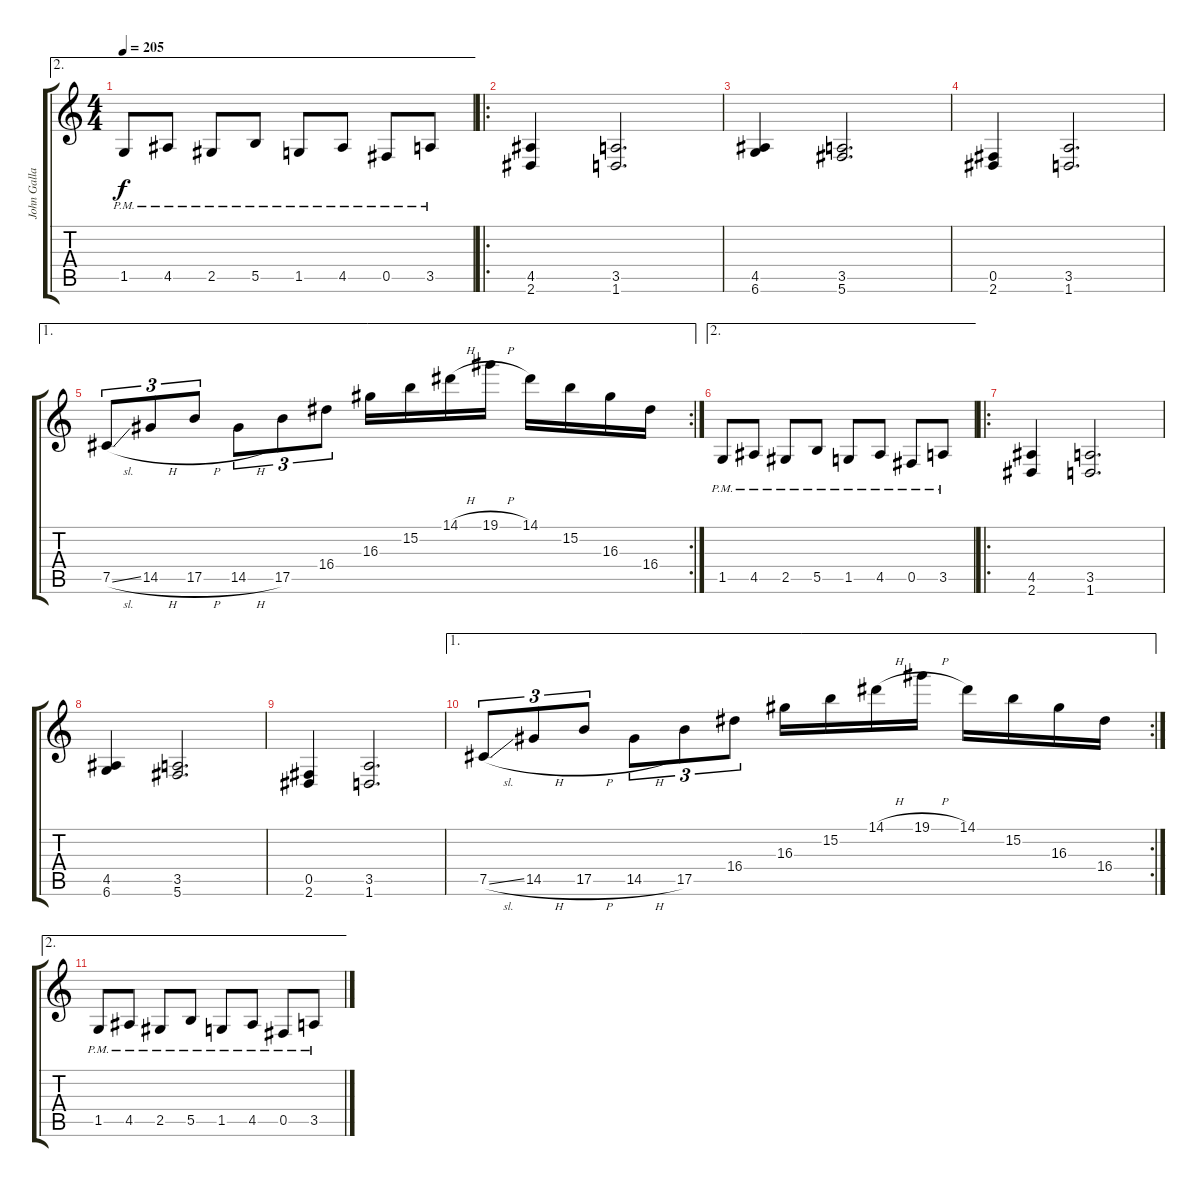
\track ("John Gallagher" "John Galla") {instrument overdrivenguitar}
\staff {score tabs}
\tuning (Db4 Ab3 E3 B2 Gb2 Db2) {hide}
\ae 2
\ts (4 4)
\tempo 205
\clef g2
\ks c
1.5{pm}.8{dy f} 4.5{pm}.8 2.5{pm}.8 5.5{pm}.8 1.5{pm}.8 4.5{pm}.8 0.5{pm}.8 3.5{pm}.8 |
\ro
(4.5 2.6).4 (3.5 1.6).2{d} |
(4.5 6.6).4 (3.5 5.6).2{d} |
(0.5 2.6).4 (3.5 1.6).2{d} |
\ae 1
\rc 2
7.5{sl}.8{tu (3 2)} 14.5{h}.8{tu (3 2)} 17.5{h}.8{tu (3 2)} 14.5{h}.8{tu (3 2)} 17.5.8{tu (3 2)} 16.4.8{tu (3 2)} 16.3.16 15.2.16 14.1{h}.16 19.1{h}.16 14.1.16 15.2.16 16.3.16 16.4.16 |
\ae 2
1.5{pm}.8 4.5{pm}.8 2.5{pm}.8 5.5{pm}.8 1.5{pm}.8 4.5{pm}.8 0.5{pm}.8 3.5{pm}.8 |
\ro
(4.5 2.6).4 (3.5 1.6).2{d} |
(4.5 6.6).4 (3.5 5.6).2{d} |
(0.5 2.6).4 (3.5 1.6).2{d} |
\ae 1
\rc 2
7.5{sl}.8{tu (3 2)} 14.5{h}.8{tu (3 2)} 17.5{h}.8{tu (3 2)} 14.5{h}.8{tu (3 2)} 17.5.8{tu (3 2)} 16.4.8{tu (3 2)} 16.3.16 15.2.16 14.1{h}.16 19.1{h}.16 14.1.16 15.2.16 16.3.16 16.4.16 |
\ae 2
1.5{pm}.8 4.5{pm}.8 2.5{pm}.8 5.5{pm}.8 1.5{pm}.8 4.5{pm}.8 0.5{pm}.8 3.5{pm}.8
